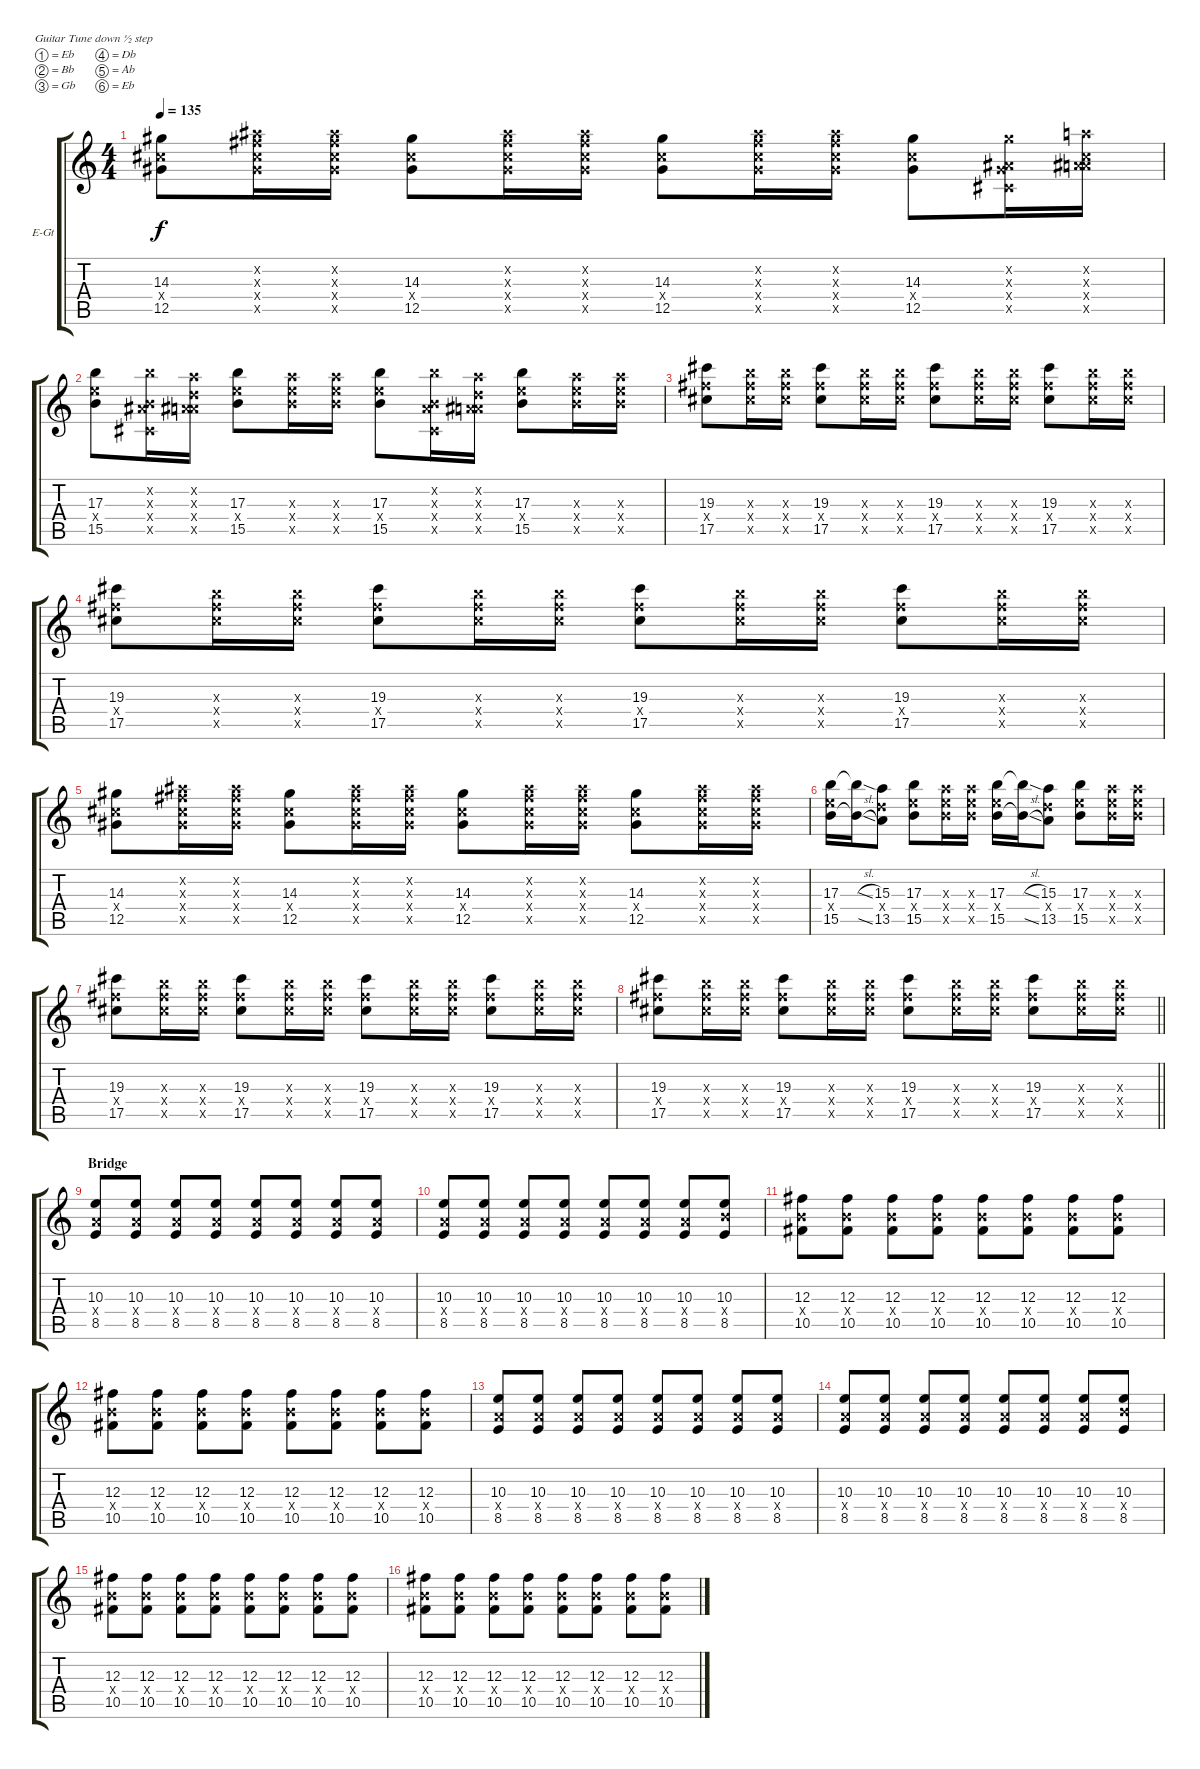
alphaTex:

\bracketExtendMode groupsimilarinstruments
\firstSystemTrackNameOrientation horizontal
\otherSystemsTrackNameOrientation horizontal
\track ("Zach Blair - Guitar One" "E-Gt") {instrument distortionguitar}
\staff {score tabs}
\tuning (Eb4 Bb3 Gb3 Db3 Ab2 Eb2)
\ts (4 4)
\tempo 135
\clef g2
\ks c
(14.3 12.4{x} 12.5).8{dy f} (12.2{x} 12.3{x} 12.4{x} 12.5{x}).16 (12.2{x} 12.3{x} 12.4{x} 12.5{x}).16 (14.3 12.4{x} 12.5).8 (12.2{x} 12.3{x} 12.4{x} 12.5{x}).16 (12.2{x} 12.3{x} 12.4{x} 12.5{x}).16 (14.3 12.4{x} 12.5).8 (12.2{x} 12.3{x} 12.4{x} 12.5{x}).16 (12.2{x} 12.3{x} 12.4{x} 12.5{x}).16 (14.3 12.4{x} 12.5).8 (14.3{x} 12.5{x} 0.4{x} 0.2{x}).16 (15.3{x} 12.4{x} 13.5{x} 0.2{x}).16 |
(17.3 15.4{x} 15.5).8 (17.3{x} 15.5{x} 0.4{x} 0.2{x}).16 (15.3{x} 13.4{x} 13.5{x} 0.2{x}).16 (17.3 15.4{x} 15.5).8 (15.3{x} 15.4{x} 15.5{x}).16 (15.3{x} 15.4{x} 15.5{x}).16 (17.3 15.4{x} 15.5).8 (17.3{x} 15.5{x} 0.4{x} 0.2{x}).16 (15.3{x} 13.4{x} 13.5{x} 0.2{x}).16 (17.3 15.4{x} 15.5).8 (15.3{x} 15.4{x} 15.5{x}).16 (15.3{x} 15.4{x} 15.5{x}).16 |
(19.3 17.4{x} 17.5).8 (17.3{x} 17.4{x} 17.5{x}).16 (17.3{x} 17.4{x} 17.5{x}).16 (19.3 17.4{x} 17.5).8 (17.3{x} 17.4{x} 17.5{x}).16 (17.3{x} 17.4{x} 17.5{x}).16 (19.3 17.4{x} 17.5).8 (17.3{x} 17.4{x} 17.5{x}).16 (17.3{x} 17.4{x} 17.5{x}).16 (19.3 17.4{x} 17.5).8 (17.3{x} 17.4{x} 17.5{x}).16 (17.3{x} 17.4{x} 17.5{x}).16 |
(19.3 17.4{x} 17.5).8 (17.3{x} 17.4{x} 17.5{x}).16 (17.3{x} 17.4{x} 17.5{x}).16 (19.3 17.4{x} 17.5).8 (17.3{x} 17.4{x} 17.5{x}).16 (17.3{x} 17.4{x} 17.5{x}).16 (19.3 17.4{x} 17.5).8 (17.3{x} 17.4{x} 17.5{x}).16 (17.3{x} 17.4{x} 17.5{x}).16 (19.3 17.4{x} 17.5).8 (17.3{x} 17.4{x} 17.5{x}).16 (17.3{x} 17.4{x} 17.5{x}).16 |
(14.3 12.4{x} 12.5).8 (12.2{x} 12.3{x} 12.4{x} 12.5{x}).16 (12.2{x} 12.3{x} 12.4{x} 12.5{x}).16 (14.3 12.4{x} 12.5).8 (12.2{x} 12.3{x} 12.4{x} 12.5{x}).16 (12.2{x} 12.3{x} 12.4{x} 12.5{x}).16 (14.3 12.4{x} 12.5).8 (12.2{x} 12.3{x} 12.4{x} 12.5{x}).16 (12.2{x} 12.3{x} 12.4{x} 12.5{x}).16 (14.3 12.4{x} 12.5).8 (12.2{x} 12.3{x} 12.4{x} 12.5{x}).16 (12.2{x} 12.3{x} 12.4{x} 12.5{x}).16 |
(17.3 15.4{x} 15.5).16 (17.3{sl t} 15.5{sl t}).16 (15.3 13.4{x} 13.5).8 (17.3 15.4{x} 15.5).8 (15.3{x} 15.4{x} 15.5{x}).16 (15.3{x} 15.4{x} 15.5{x}).16 (17.3 15.4{x} 15.5).16 (17.3{sl t} 15.5{sl t}).16 (15.3 13.4{x} 13.5).8 (17.3 15.4{x} 15.5).8 (15.3{x} 15.4{x} 15.5{x}).16 (15.3{x} 15.4{x} 15.5{x}).16 |
(19.3 17.4{x} 17.5).8 (17.3{x} 17.4{x} 17.5{x}).16 (17.3{x} 17.4{x} 17.5{x}).16 (19.3 17.4{x} 17.5).8 (17.3{x} 17.4{x} 17.5{x}).16 (17.3{x} 17.4{x} 17.5{x}).16 (19.3 17.4{x} 17.5).8 (17.3{x} 17.4{x} 17.5{x}).16 (17.3{x} 17.4{x} 17.5{x}).16 (19.3 17.4{x} 17.5).8 (17.3{x} 17.4{x} 17.5{x}).16 (17.3{x} 17.4{x} 17.5{x}).16 |
\barLineRight lightlight
(19.3 17.4{x} 17.5).8 (17.3{x} 17.4{x} 17.5{x}).16 (17.3{x} 17.4{x} 17.5{x}).16 (19.3 17.4{x} 17.5).8 (17.3{x} 17.4{x} 17.5{x}).16 (17.3{x} 17.4{x} 17.5{x}).16 (19.3 17.4{x} 17.5).8 (17.3{x} 17.4{x} 17.5{x}).16 (17.3{x} 17.4{x} 17.5{x}).16 (19.3 17.4{x} 17.5).8 (17.3{x} 17.4{x} 17.5{x}).16 (17.3{x} 17.4{x} 17.5{x}).16 |
\section ("" "Bridge")
(10.3 8.4{x} 8.5).8 (10.3 8.4{x} 8.5).8 (10.3 8.4{x} 8.5).8 (10.3 8.4{x} 8.5).8 (10.3 8.4{x} 8.5).8 (10.3 8.4{x} 8.5).8 (10.3 8.4{x} 8.5).8 (10.3 8.4{x} 8.5).8 |
(10.3 8.4{x} 8.5).8 (10.3 8.4{x} 8.5).8 (10.3 8.4{x} 8.5).8 (10.3 8.4{x} 8.5).8 (10.3 8.4{x} 8.5).8 (10.3 8.4{x} 8.5).8 (10.3 8.4{x} 8.5).8 (10.3 10.4{x} 8.5).8 |
(12.3 10.4{x} 10.5).8 (12.3 10.4{x} 10.5).8 (12.3 10.4{x} 10.5).8 (12.3 10.4{x} 10.5).8 (12.3 10.4{x} 10.5).8 (12.3 10.4{x} 10.5).8 (12.3 10.4{x} 10.5).8 (12.3 10.4{x} 10.5).8 |
(12.3 10.4{x} 10.5).8 (12.3 10.4{x} 10.5).8 (12.3 10.4{x} 10.5).8 (12.3 10.4{x} 10.5).8 (12.3 10.4{x} 10.5).8 (12.3 10.4{x} 10.5).8 (12.3 10.4{x} 10.5).8 (12.3 10.4{x} 10.5).8 |
(10.3 8.4{x} 8.5).8 (10.3 8.4{x} 8.5).8 (10.3 8.4{x} 8.5).8 (10.3 8.4{x} 8.5).8 (10.3 8.4{x} 8.5).8 (10.3 8.4{x} 8.5).8 (10.3 8.4{x} 8.5).8 (10.3 8.4{x} 8.5).8 |
(10.3 8.4{x} 8.5).8 (10.3 8.4{x} 8.5).8 (10.3 8.4{x} 8.5).8 (10.3 8.4{x} 8.5).8 (10.3 8.4{x} 8.5).8 (10.3 8.4{x} 8.5).8 (10.3 8.4{x} 8.5).8 (10.3 10.4{x} 8.5).8 |
(12.3 10.4{x} 10.5).8 (12.3 10.4{x} 10.5).8 (12.3 10.4{x} 10.5).8 (12.3 10.4{x} 10.5).8 (12.3 10.4{x} 10.5).8 (12.3 10.4{x} 10.5).8 (12.3 10.4{x} 10.5).8 (12.3 10.4{x} 10.5).8 |
(12.3 10.4{x} 10.5).8 (12.3 10.4{x} 10.5).8 (12.3 10.4{x} 10.5).8 (12.3 10.4{x} 10.5).8 (12.3 10.4{x} 10.5).8 (12.3 10.4{x} 10.5).8 (12.3 10.4{x} 10.5).8 (12.3 10.4{x} 10.5).8
